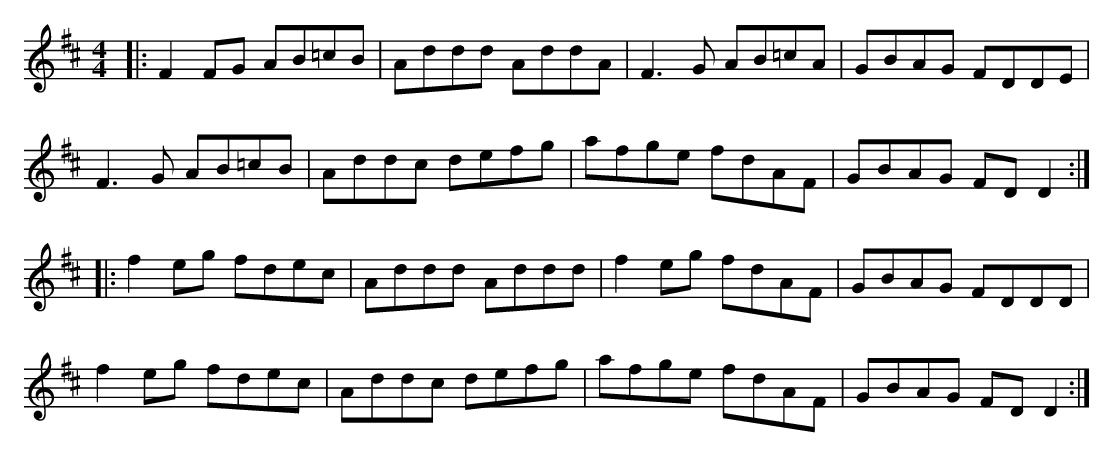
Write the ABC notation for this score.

X:1
M:4/4
K:D
|:F2 FG AB=cB|Addd AddA|F3G AB=cA|GBAG FDDE|
F3 G AB=cB|Addc defg|afge fdAF|GBAG FD D2:|
|:f2eg fdec|Addd Addd|f2eg fdAF|GBAG FDDD|
f2eg fdec|Addc defg|afge fdAF|GBAG FD D2:|
